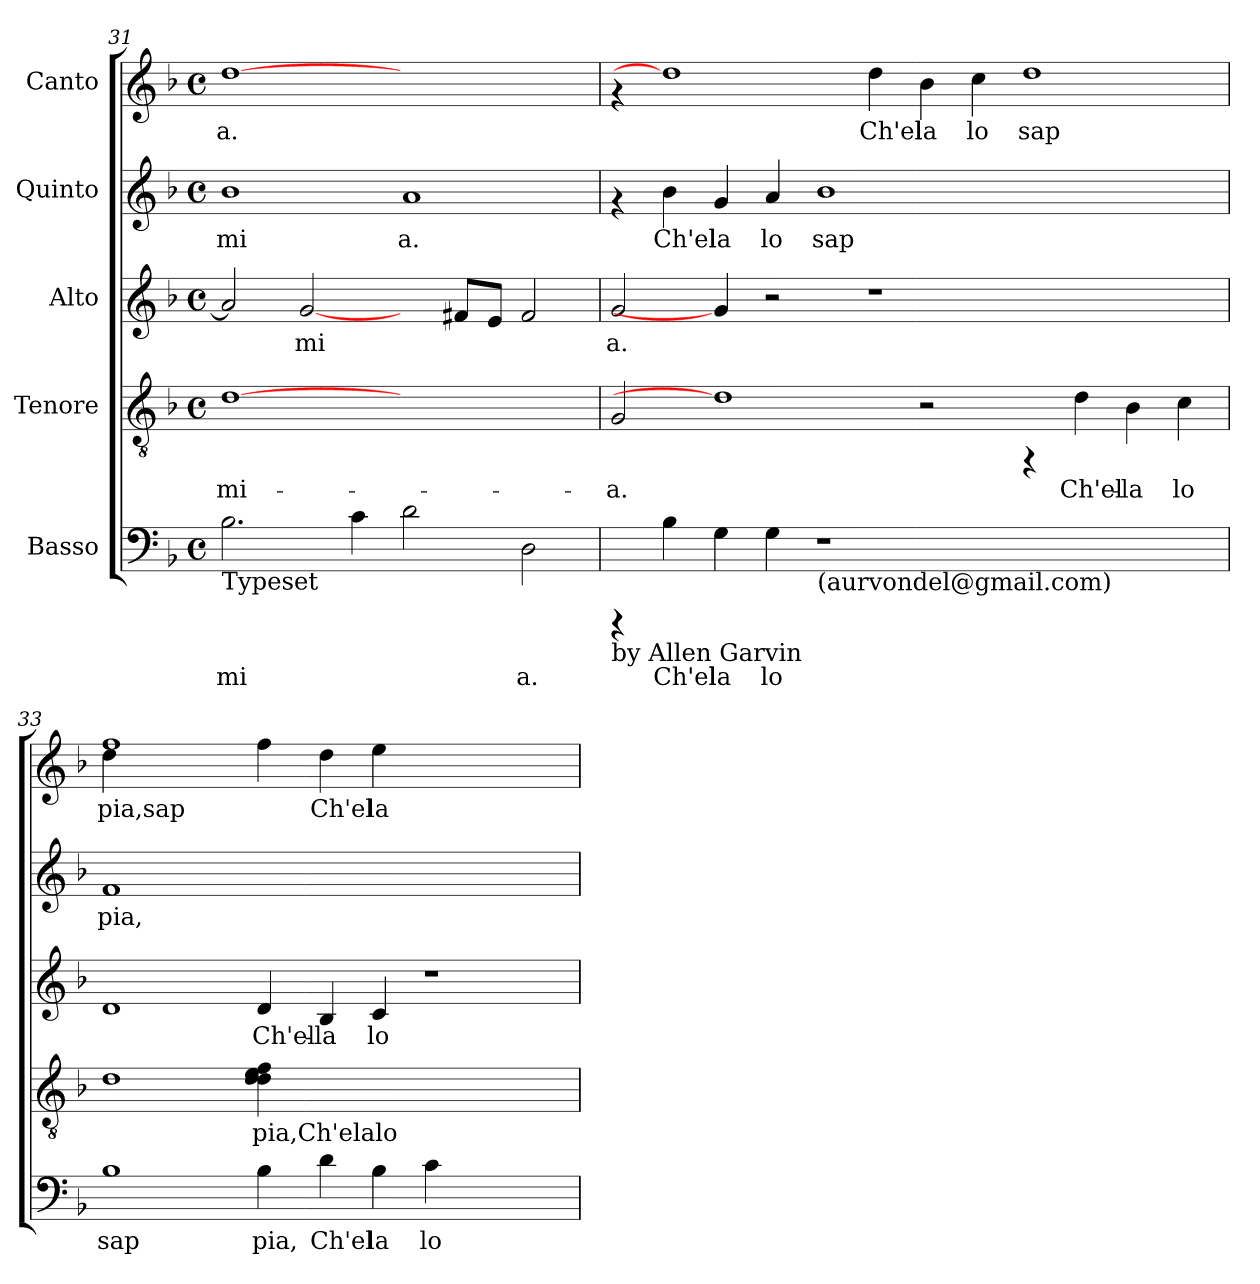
**kern	**text	**kern	**text	**kern	**text	**kern	**text	**kern	**text
*part5	*part5	*part4	*part4	*part3	*part3	*part2	*part2	*part1	*part1
*staff5	*staff5	*staff4	*staff4	*staff3	*staff3	*staff2	*staff2	*staff1	*staff1
*I"Basso	*	*I"Tenore	*	*I"Alto	*	*I"Quinto	*	*I"Canto	*
*clefF4	*	*clefGv2	*	*clefG2	*	*clefG2	*	*clefG2	*
*k[b-]	*	*k[b-]	*	*k[b-]	*	*k[b-]	*	*k[b-]	*
*F:	*	*F:	*	*F:	*	*F:	*	*F:	*
*M4/4	*	*M4/4	*	*M4/4	*	*M4/4	*	*M4/4	*
*met(c)	*	*met(c)	*	*met(c)	*	*met(c)	*	*met(c)	*
=31	=31	=31	=31	=31	=31	=31	=31	=31	=31
!LO:TX:b:t=Typeset	!	!	!	!	!	!	!	!	!
!	!LO:LY:b:cj	!	!LO:LY:b:cj	!	!LO:LY:b:cj	!	!LO:LY:b:cj	!	!LO:LY:b:cj
2.B-\	mi	[1d	mi-	2a/]	.	1b-	mi	[1dd	a.
!	!	!	!	!	!LO:LY:b:cj	!	!	!	!
.	.	.	.	[2g/	mi-	.	.	.	.
!	!LO:LY:b:cj	!	!	!	!	!	!	!	!
4c\	.	.	.	.	.	.	.	.	.
!	!LO:LY:b:cj	!	!	!	!	!	!LO:LY:b:cj	!	!
2d\	.	1ryy	.	4ryy	.	1a	a.	1ryy	.
!	!	!	!	!	!LO:LY:b:cj	!	!	!	!
.	.	.	.	8f#X/L	--	.	.	.	.
!	!	!	!	!	!LO:LY:b:cj	!	!	!	!
.	.	.	.	8e/J	--	.	.	.	.
!	!LO:LY:b:cj	!	!	!	!LO:LY:b:cj	!	!	!	!
2D\	a.	.	.	2f#/	--	.	.	.	.
=32	=32	=32	=32	=32	=32	=32	=32	=32	=32
!LO:TX:b:t=by Allen Garvin	!	!	!	!	!	!	!	!	!
!	!	!	!LO:LY:b:cj	!	!LO:LY:b:cj	!	!	!	!
4rCCC	.	2G/	-a.	2g/	-a.	4rf	.	4rf	.
!	!LO:LY:b:cj	!	!	!	!	!	!LO:LY:b:cj	!	!
4B-\	Ch'el	.	.	.	.	4b-\	Ch'el	1dd]	.
!	!LO:LY:b:cj	!	!	!	!	!	!LO:LY:b:cj	!	!
4G\	la	1d]	.	4g/]	.	4g/	la	.	.
!	!LO:LY:b:cj	!	!	!	!	!	!LO:LY:b:cj	!	!
4G\	lo	.	.	2r	.	4a/	lo	.	.
!LO:TX:b:t=(aurvondel@gmail.com)	!	!	!	!	!	!	!	!	!
!	!	!	!	!	!	!	!LO:LY:b:cj	!	!
1r	.	.	.	.	.	1b-	sap	.	.
!	!	!	!	!	!	!	!	!	!LO:LY:b:cj
.	.	.	.	1r	.	.	.	4dd\	Ch'el
!	!	!	!	!	!	!	!	!	!LO:LY:b:cj
.	.	2r	.	.	.	.	.	4b-\	la
!	!	!	!	!	!	!	!	!	!LO:LY:b:cj
.	.	.	.	.	.	.	.	4cc\	lo
!	!	!	!	!	!	!	!	!	!LO:LY:b:cj
1ryy	.	4rFF	.	.	.	1ryy	.	1dd	sap
!	!	!	!LO:LY:b:cj	!	!	!	!	!	!
.	.	4d\	Ch'el-	2.ryy	.	.	.	.	.
!	!	!	!LO:LY:b:cj	!	!	!	!	!	!
.	.	4B-\	-la	.	.	.	.	.	.
!	!	!	!LO:LY:b:cj	!	!	!	!	!	!
.	.	4c\	lo	.	.	.	.	.	.
=33	=33	=33	=33	=33	=33	=33	=33	=33	=33
!	!LO:LY:b:cj	!	!	!	!	!	!LO:LY:b:cj	!	!LO:LY:b:cj
*	*	*	*	*	*	*	*	*^	*
1B-	sap	1d	.	1d	.	1f	pia,	1ff	4dd\	pia,sap
.	.	.	.	.	.	.	.	.	1ryy	.
!	!LO:LY:b:cj	!	!LO:LY:b:cj	!	!LO:LY:b:cj	!	!	!	!	!LO:LY:b:cj
4B-\	pia,	4f\ 4d\ 4d\ 4e\	pia,Ch'elalo	4d/	Ch'el-	1..ryy	.	4ff\	.	.
!	!LO:LY:b:cj	!	!	!	!LO:LY:b:cj	!	!	!	!	!LO:LY:b:cj
4d\	Ch'el	1.ryy	.	4B-/	-la	.	.	4dd\	1.ryy	Ch'el
!	!LO:LY:b:cj	!	!	!	!LO:LY:b:cj	!	!	!	!	!LO:LY:b:cj
4B-\	la	.	.	4c/	lo	.	.	4ee\	.	la
!	!LO:LY:b:cj	!	!	!	!	!	!	!	!	!
4c\	lo	.	.	1r	.	.	.	1ryy	.	.
2.ryy	.	.	.	.	.	.	.	.	.	.
*	*	*	*	*	*	*	*	*v	*v	*
=	=	=	=	=	=	=	=	=	=
*-	*-	*-	*-	*-	*-	*-	*-	*-	*-
